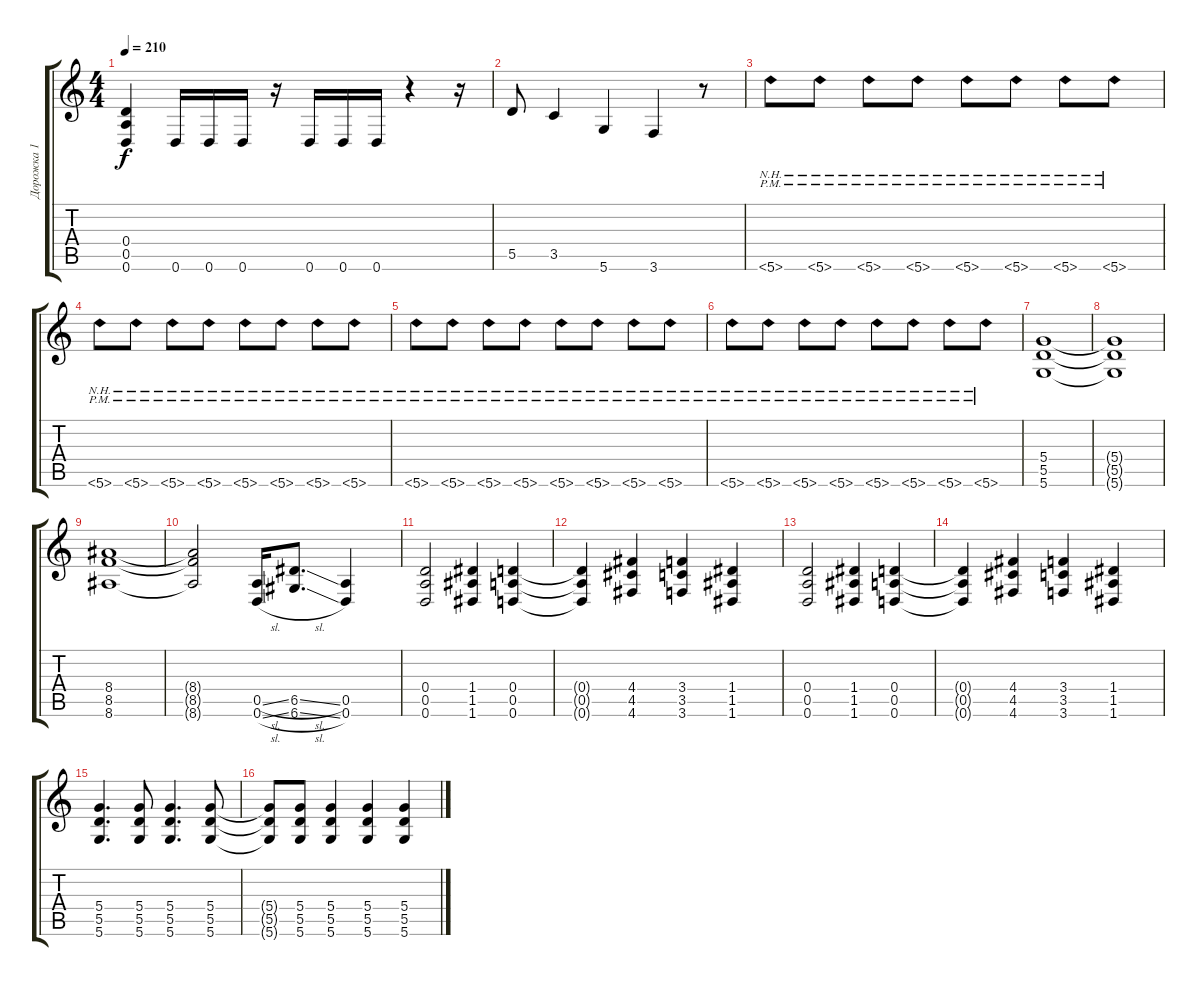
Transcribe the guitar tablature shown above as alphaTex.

\track ("Дорожка 1" "Дорожка 1") {instrument distortionguitar}
\staff {score tabs}
\tuning (E4 B3 G3 D3 A2 D2) {hide}
\ts (4 4)
\tempo 210
\clef g2
\ks c
(0.4{t} 0.5{t} 0.6{t}).4{dy f} 0.6.16 0.6.16 0.6.16 r.16 0.6.16 0.6.16 0.6.16 r.4 r.16 |
5.5.8 3.5.4 5.6.4 3.6.4 r.8 |
5.6{nh pm}.8 5.6{nh pm}.8 5.6{nh pm}.8 5.6{nh pm}.8 5.6{nh pm}.8 5.6{nh pm}.8 5.6{nh pm}.8 5.6{nh pm}.8 |
5.6{nh pm}.8 5.6{nh pm}.8 5.6{nh pm}.8 5.6{nh pm}.8 5.6{nh pm}.8 5.6{nh pm}.8 5.6{nh pm}.8 5.6{nh pm}.8 |
5.6{nh pm}.8 5.6{nh pm}.8 5.6{nh pm}.8 5.6{nh pm}.8 5.6{nh pm}.8 5.6{nh pm}.8 5.6{nh pm}.8 5.6{nh pm}.8 |
5.6{nh pm}.8 5.6{nh pm}.8 5.6{nh pm}.8 5.6{nh pm}.8 5.6{nh pm}.8 5.6{nh pm}.8 5.6{nh pm}.8 5.6{nh pm}.8 |
(5.4 5.5 5.6).1 |
(5.4{t} 5.5{t} 5.6{t}).1 |
(8.4 8.5 8.6).1 |
(8.4{t} 8.5{t} 8.6{t}).2 (0.5{sl} 0.6{sl}).16 (6.5{sl} 6.6{sl}).8{d} (0.5 0.6).4 |
(0.4 0.5 0.6).2 (1.4 1.5 1.6).4 (0.4 0.5 0.6).4 |
(0.4{t} 0.5{t} 0.6{t}).4 (4.4 4.5 4.6).4 (3.4 3.5 3.6).4 (1.4 1.5 1.6).4 |
(0.4 0.5 0.6).2 (1.4 1.5 1.6).4 (0.4 0.5 0.6).4 |
(0.4{t} 0.5{t} 0.6{t}).4 (4.4 4.5 4.6).4 (3.4 3.5 3.6).4 (1.4 1.5 1.6).4 |
(5.4 5.5 5.6).4{d} (5.4 5.5 5.6).8 (5.4 5.5 5.6).4{d} (5.4 5.5 5.6).8 |
(5.4{t} 5.5{t} 5.6{t}).8 (5.4 5.5 5.6).8 (5.4 5.5 5.6).4 (5.4 5.5 5.6).4 (5.4 5.5 5.6).4
